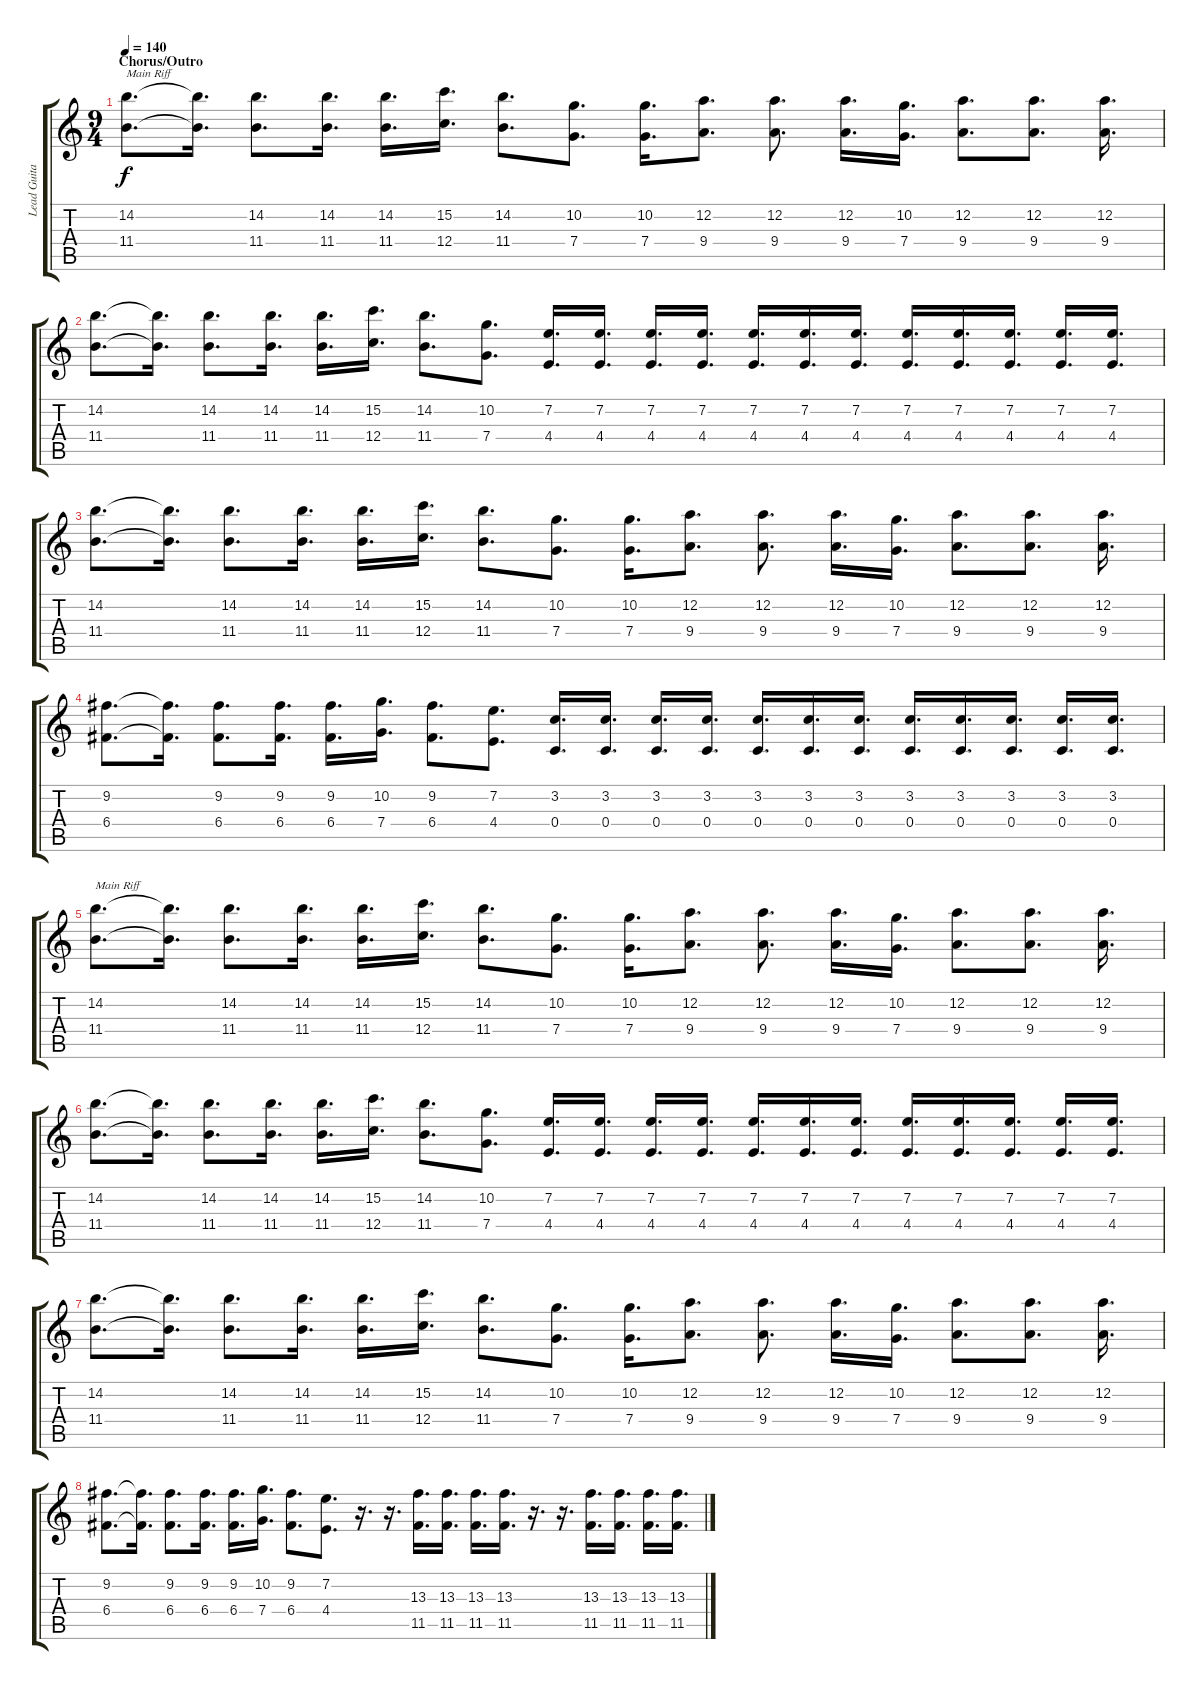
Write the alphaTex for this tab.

\track ("Lead Guitar" "Lead Guita") {instrument distortionguitar}
\staff {score tabs}
\tuning (D4 A3 F3 C3 G2 C2) {hide}
\ts (9 4)
\section ("" "Chorus/Outro")
\tempo 140
\clef g2
\ks c
(14.2 11.4).8{d txt "Main Riff" dy f volume 12} (14.2{t} 11.4{t}).16{d} (14.2 11.4).8{d} (14.2 11.4).16{d} (14.2 11.4).16{d} (15.2 12.4).16{d} (14.2 11.4).8{d} (10.2 7.4).8{d} (10.2 7.4).16{d} (12.2 9.4).8{d} (12.2 9.4).8{d} (12.2 9.4).16{d} (10.2 7.4).16{d} (12.2 9.4).8{d} (12.2 9.4).8{d} (12.2 9.4).16{d} |
(14.2 11.4).8{d} (14.2{t} 11.4{t}).16{d} (14.2 11.4).8{d} (14.2 11.4).16{d} (14.2 11.4).16{d} (15.2 12.4).16{d} (14.2 11.4).8{d} (10.2 7.4).8{d} (7.2 4.4).16{d} (7.2 4.4).16{d} (7.2 4.4).16{d} (7.2 4.4).16{d} (7.2 4.4).16{d} (7.2 4.4).16{d} (7.2 4.4).16{d} (7.2 4.4).16{d} (7.2 4.4).16{d} (7.2 4.4).16{d} (7.2 4.4).16{d} (7.2 4.4).16{d} |
(14.2 11.4).8{d} (14.2{t} 11.4{t}).16{d} (14.2 11.4).8{d} (14.2 11.4).16{d} (14.2 11.4).16{d} (15.2 12.4).16{d} (14.2 11.4).8{d} (10.2 7.4).8{d} (10.2 7.4).16{d} (12.2 9.4).8{d} (12.2 9.4).8{d} (12.2 9.4).16{d} (10.2 7.4).16{d} (12.2 9.4).8{d} (12.2 9.4).8{d} (12.2 9.4).16{d} |
(9.2 6.4).8{d} (9.2{t} 6.4{t}).16{d} (9.2 6.4).8{d} (9.2 6.4).16{d} (9.2 6.4).16{d} (10.2 7.4).16{d} (9.2 6.4).8{d} (7.2 4.4).8{d} (3.2 0.4).16{d} (3.2 0.4).16{d} (3.2 0.4).16{d} (3.2 0.4).16{d} (3.2 0.4).16{d} (3.2 0.4).16{d} (3.2 0.4).16{d} (3.2 0.4).16{d} (3.2 0.4).16{d} (3.2 0.4).16{d} (3.2 0.4).16{d} (3.2 0.4).16{d} |
(14.2 11.4).8{d txt "Main Riff"} (14.2{t} 11.4{t}).16{d} (14.2 11.4).8{d} (14.2 11.4).16{d} (14.2 11.4).16{d} (15.2 12.4).16{d} (14.2 11.4).8{d} (10.2 7.4).8{d} (10.2 7.4).16{d} (12.2 9.4).8{d} (12.2 9.4).8{d} (12.2 9.4).16{d} (10.2 7.4).16{d} (12.2 9.4).8{d} (12.2 9.4).8{d} (12.2 9.4).16{d} |
(14.2 11.4).8{d} (14.2{t} 11.4{t}).16{d} (14.2 11.4).8{d} (14.2 11.4).16{d} (14.2 11.4).16{d} (15.2 12.4).16{d} (14.2 11.4).8{d} (10.2 7.4).8{d} (7.2 4.4).16{d} (7.2 4.4).16{d} (7.2 4.4).16{d} (7.2 4.4).16{d} (7.2 4.4).16{d} (7.2 4.4).16{d} (7.2 4.4).16{d} (7.2 4.4).16{d} (7.2 4.4).16{d} (7.2 4.4).16{d} (7.2 4.4).16{d} (7.2 4.4).16{d} |
(14.2 11.4).8{d} (14.2{t} 11.4{t}).16{d} (14.2 11.4).8{d} (14.2 11.4).16{d} (14.2 11.4).16{d} (15.2 12.4).16{d} (14.2 11.4).8{d} (10.2 7.4).8{d} (10.2 7.4).16{d} (12.2 9.4).8{d} (12.2 9.4).8{d} (12.2 9.4).16{d} (10.2 7.4).16{d} (12.2 9.4).8{d} (12.2 9.4).8{d} (12.2 9.4).16{d} |
(9.2 6.4).8{d} (9.2{t} 6.4{t}).16{d} (9.2 6.4).8{d} (9.2 6.4).16{d} (9.2 6.4).16{d} (10.2 7.4).16{d} (9.2 6.4).8{d} (7.2 4.4).8{d} r.16{d} r.16{d} (13.3 11.5).16{d} (13.3 11.5).16{d} (13.3 11.5).16{d} (13.3 11.5).16{d} r.16{d} r.16{d} (13.3 11.5).16{d} (13.3 11.5).16{d} (13.3 11.5).16{d} (13.3 11.5).16{d}
